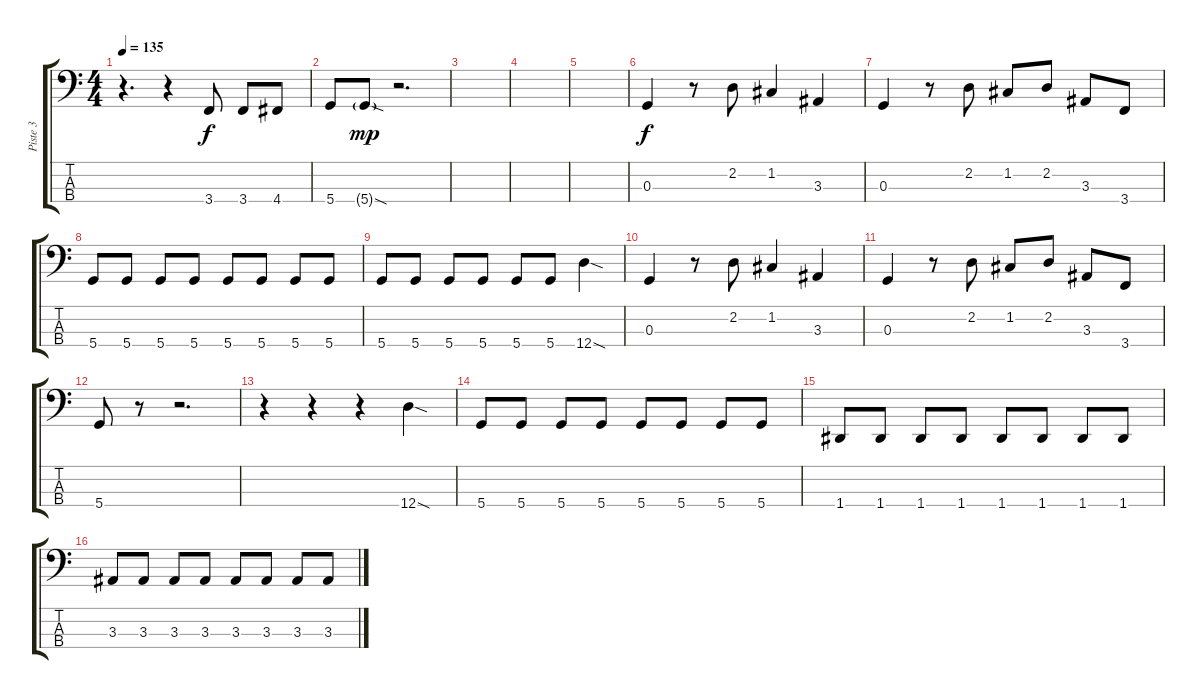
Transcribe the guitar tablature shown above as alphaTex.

\track ("Piste 3" "Piste 3") {instrument electricbasspick}
\staff {score tabs}
\tuning (F2 C2 G1 D1) {hide}
\ts (4 4)
\tempo 135
\clef f4
\ks c
r.4{d dy mp} r.4 3.4.8{dy f} 3.4.8 4.4.8 |
5.4.8 5.4{sod g}.8{dy mp} r.2{d} |
|
|
|
0.3.4{dy f} r.8 2.2.8 1.2.4 3.3.4 |
0.3.4 r.8 2.2.8 1.2.8 2.2.8 3.3.8 3.4.8 |
5.4.8 5.4.8 5.4.8 5.4.8 5.4.8 5.4.8 5.4.8 5.4.8 |
5.4.8 5.4.8 5.4.8 5.4.8 5.4.8 5.4.8 12.4{sod}.4 |
0.3.4 r.8 2.2.8 1.2.4 3.3.4 |
0.3.4 r.8 2.2.8 1.2.8 2.2.8 3.3.8 3.4.8 |
5.4.8 r.8 r.2{d} |
r.4 r.4 r.4 12.4{sod}.4 |
5.4.8 5.4.8 5.4.8 5.4.8 5.4.8 5.4.8 5.4.8 5.4.8 |
1.4.8 1.4.8 1.4.8 1.4.8 1.4.8 1.4.8 1.4.8 1.4.8 |
3.3.8 3.3.8 3.3.8 3.3.8 3.3.8 3.3.8 3.3.8 3.3.8
